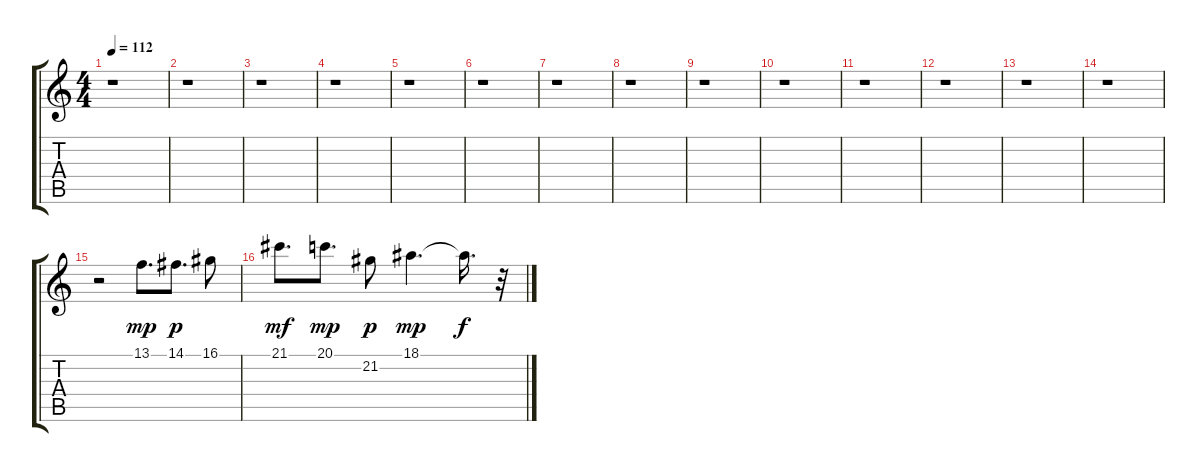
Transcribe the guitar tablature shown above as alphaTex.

\track "" {instrument pad1newage}
\staff {score tabs}
\tuning (E4 B3 G3 D3 A2 E2) {hide}
\ts (4 4)
\tempo 112
\clef g2
\ks c
r.1{dy mp} |
r.1 |
r.1 |
r.1 |
r.1 |
r.1 |
r.1 |
r.1 |
r.1 |
r.1 |
r.1 |
r.1 |
r.1 |
r.1 |
r.2 13.1.8{d} 14.1.8{d dy p} 16.1.8 |
21.1.8{d dy mf} 20.1.8{d dy mp} 21.2.8{dy p} 18.1.4{d dy mp} 18.1{t}.16{d dy f} r.32
